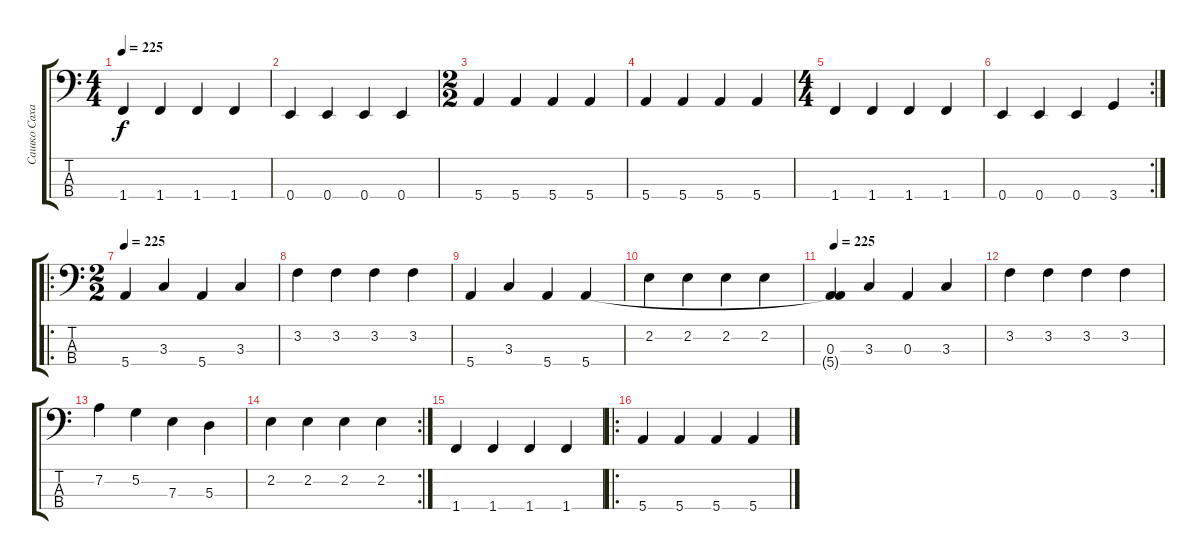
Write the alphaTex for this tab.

\track ("Сашко Сахаров" "Сашко Саха") {instrument electricbasspick}
\staff {score tabs}
\tuning (G2 D2 A1 E1) {hide}
\ts (4 4)
\tempo 225
\clef f4
\ks c
1.4.4{dy f} 1.4.4 1.4.4 1.4.4 |
0.4.4 0.4.4 0.4.4 0.4.4 |
\ts (2 2)
5.4.4 5.4.4 5.4.4 5.4.4 |
5.4.4 5.4.4 5.4.4 5.4.4 |
\ts (4 4)
1.4.4 1.4.4 1.4.4 1.4.4 |
\rc 2
0.4.4 0.4.4 0.4.4 3.4.4 |
\ro
\ts (2 2)
\tempo 225
5.4.4 3.3.4 5.4.4 3.3.4 |
3.2.4 3.2.4 3.2.4 3.2.4 |
5.4.4 3.3.4 5.4.4 5.4.4 |
2.2.4 2.2.4 2.2.4 2.2.4 |
\tempo 225
(0.3 5.4{t}).4 3.3.4 0.3.4 3.3.4 |
3.2.4 3.2.4 3.2.4 3.2.4 |
7.2.4 5.2.4 7.3.4 5.3.4 |
\rc 2
2.2.4 2.2.4 2.2.4 2.2.4 |
1.4.4 1.4.4 1.4.4 1.4.4 |
\ro
5.4.4 5.4.4 5.4.4 5.4.4
